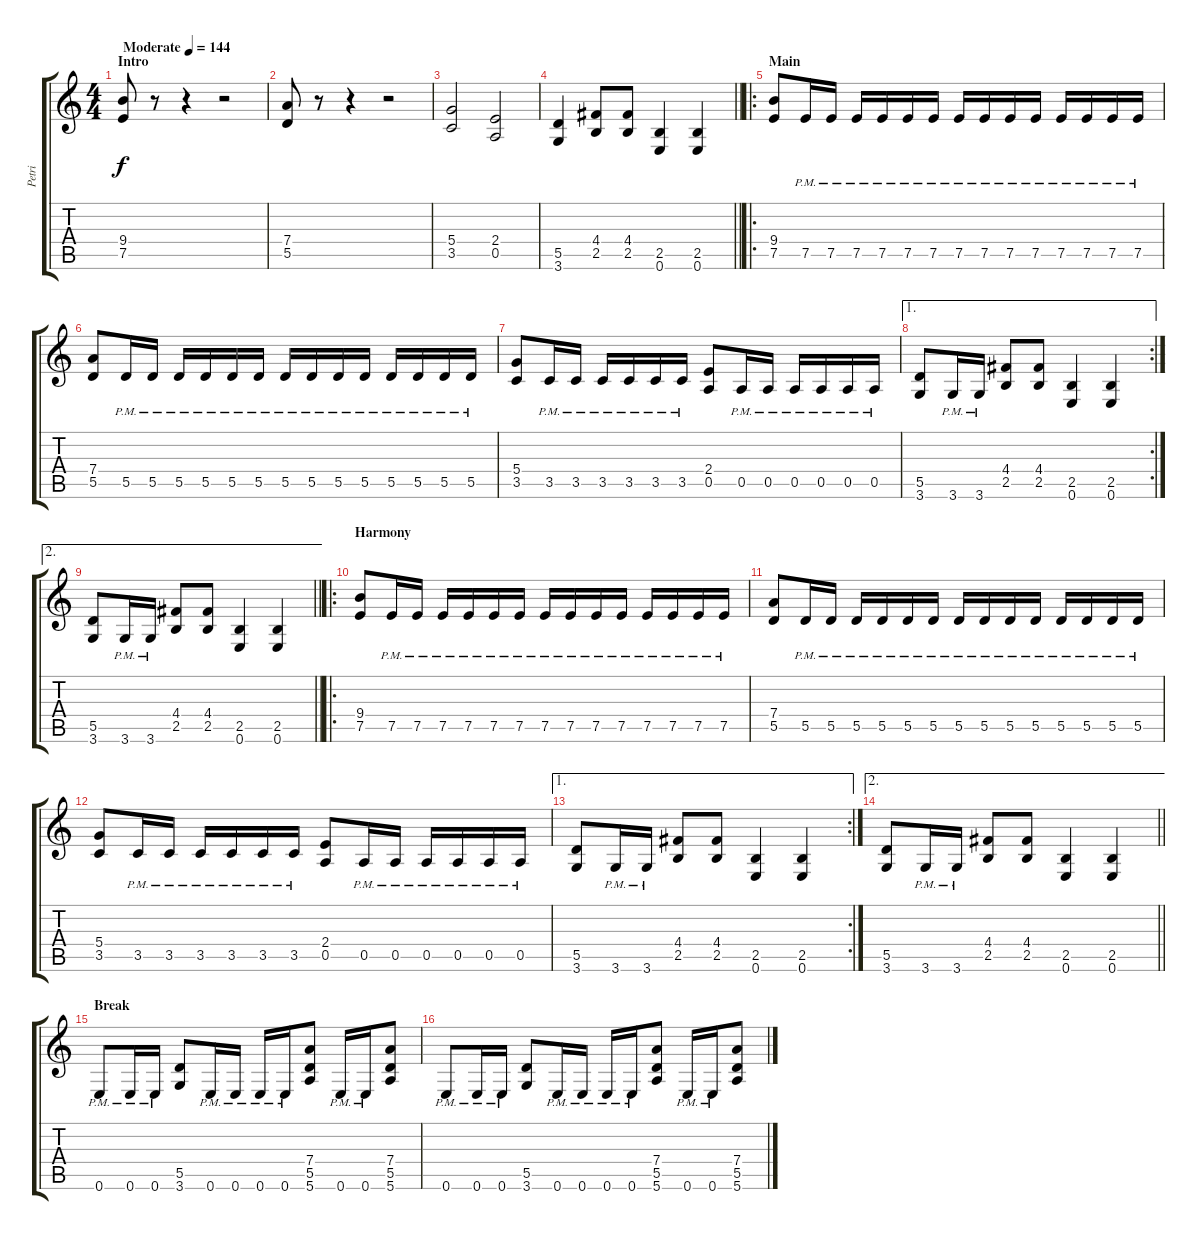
\track ("Petri" "Petri") {instrument distortionguitar}
\staff {score tabs}
\tuning (E4 B3 G3 D3 A2 E2) {hide}
\ts (4 4)
\section ("" "Intro")
\tempo (144 "Moderate")
\clef g2
\ks c
(9.4 7.5).8{dy f instrument distortionguitar} r.8 r.4 r.2 |
(7.4 5.5).8 r.8 r.4 r.2 |
(5.4 3.5).2 (2.4 0.5).2 |
\barLineRight lightlight
(5.5 3.6).4 (4.4 2.5).8 (4.4 2.5).8 (2.5 0.6).4 (2.5 0.6).4 |
\ro
\section ("" "Main")
(9.4 7.5).8 7.5{pm}.16 7.5{pm}.16 7.5{pm}.16 7.5{pm}.16 7.5{pm}.16 7.5{pm}.16 7.5{pm}.16 7.5{pm}.16 7.5{pm}.16 7.5{pm}.16 7.5{pm}.16 7.5{pm}.16 7.5{pm}.16 7.5{pm}.16 |
(7.4 5.5).8 5.5{pm}.16 5.5{pm}.16 5.5{pm}.16 5.5{pm}.16 5.5{pm}.16 5.5{pm}.16 5.5{pm}.16 5.5{pm}.16 5.5{pm}.16 5.5{pm}.16 5.5{pm}.16 5.5{pm}.16 5.5{pm}.16 5.5{pm}.16 |
(5.4 3.5).8 3.5{pm}.16 3.5{pm}.16 3.5{pm}.16 3.5{pm}.16 3.5{pm}.16 3.5{pm}.16 (2.4 0.5).8 0.5{pm}.16 0.5{pm}.16 0.5{pm}.16 0.5{pm}.16 0.5{pm}.16 0.5{pm}.16 |
\ae 1
\rc 2
(5.5 3.6).8 3.6{pm}.16 3.6{pm}.16 (4.4 2.5).8 (4.4 2.5).8 (2.5 0.6).4 (2.5 0.6).4 |
\ae 2
\barLineRight lightlight
(5.5 3.6).8 3.6{pm}.16 3.6{pm}.16 (4.4 2.5).8 (4.4 2.5).8 (2.5 0.6).4 (2.5 0.6).4 |
\ro
\section ("" "Harmony")
(9.4 7.5).8 7.5{pm}.16 7.5{pm}.16 7.5{pm}.16 7.5{pm}.16 7.5{pm}.16 7.5{pm}.16 7.5{pm}.16 7.5{pm}.16 7.5{pm}.16 7.5{pm}.16 7.5{pm}.16 7.5{pm}.16 7.5{pm}.16 7.5{pm}.16 |
(7.4 5.5).8 5.5{pm}.16 5.5{pm}.16 5.5{pm}.16 5.5{pm}.16 5.5{pm}.16 5.5{pm}.16 5.5{pm}.16 5.5{pm}.16 5.5{pm}.16 5.5{pm}.16 5.5{pm}.16 5.5{pm}.16 5.5{pm}.16 5.5{pm}.16 |
(5.4 3.5).8 3.5{pm}.16 3.5{pm}.16 3.5{pm}.16 3.5{pm}.16 3.5{pm}.16 3.5{pm}.16 (2.4 0.5).8 0.5{pm}.16 0.5{pm}.16 0.5{pm}.16 0.5{pm}.16 0.5{pm}.16 0.5{pm}.16 |
\ae 1
\rc 2
(5.5 3.6).8 3.6{pm}.16 3.6{pm}.16 (4.4 2.5).8 (4.4 2.5).8 (2.5 0.6).4 (2.5 0.6).4 |
\ae 2
\barLineRight lightlight
(5.5 3.6).8 3.6{pm}.16 3.6{pm}.16 (4.4 2.5).8 (4.4 2.5).8 (2.5 0.6).4 (2.5 0.6).4 |
\section ("" "Break")
0.6{pm}.8 0.6{pm}.16 0.6{pm}.16 (5.5 3.6).8 0.6{pm}.16 0.6{pm}.16 0.6{pm}.16 0.6{pm}.16 (7.4 5.5 5.6).8 0.6{pm}.16 0.6{pm}.16 (7.4 5.5 5.6).8 |
0.6{pm}.8 0.6{pm}.16 0.6{pm}.16 (5.5 3.6).8 0.6{pm}.16 0.6{pm}.16 0.6{pm}.16 0.6{pm}.16 (7.4 5.5 5.6).8 0.6{pm}.16 0.6{pm}.16 (7.4 5.5 5.6).8
